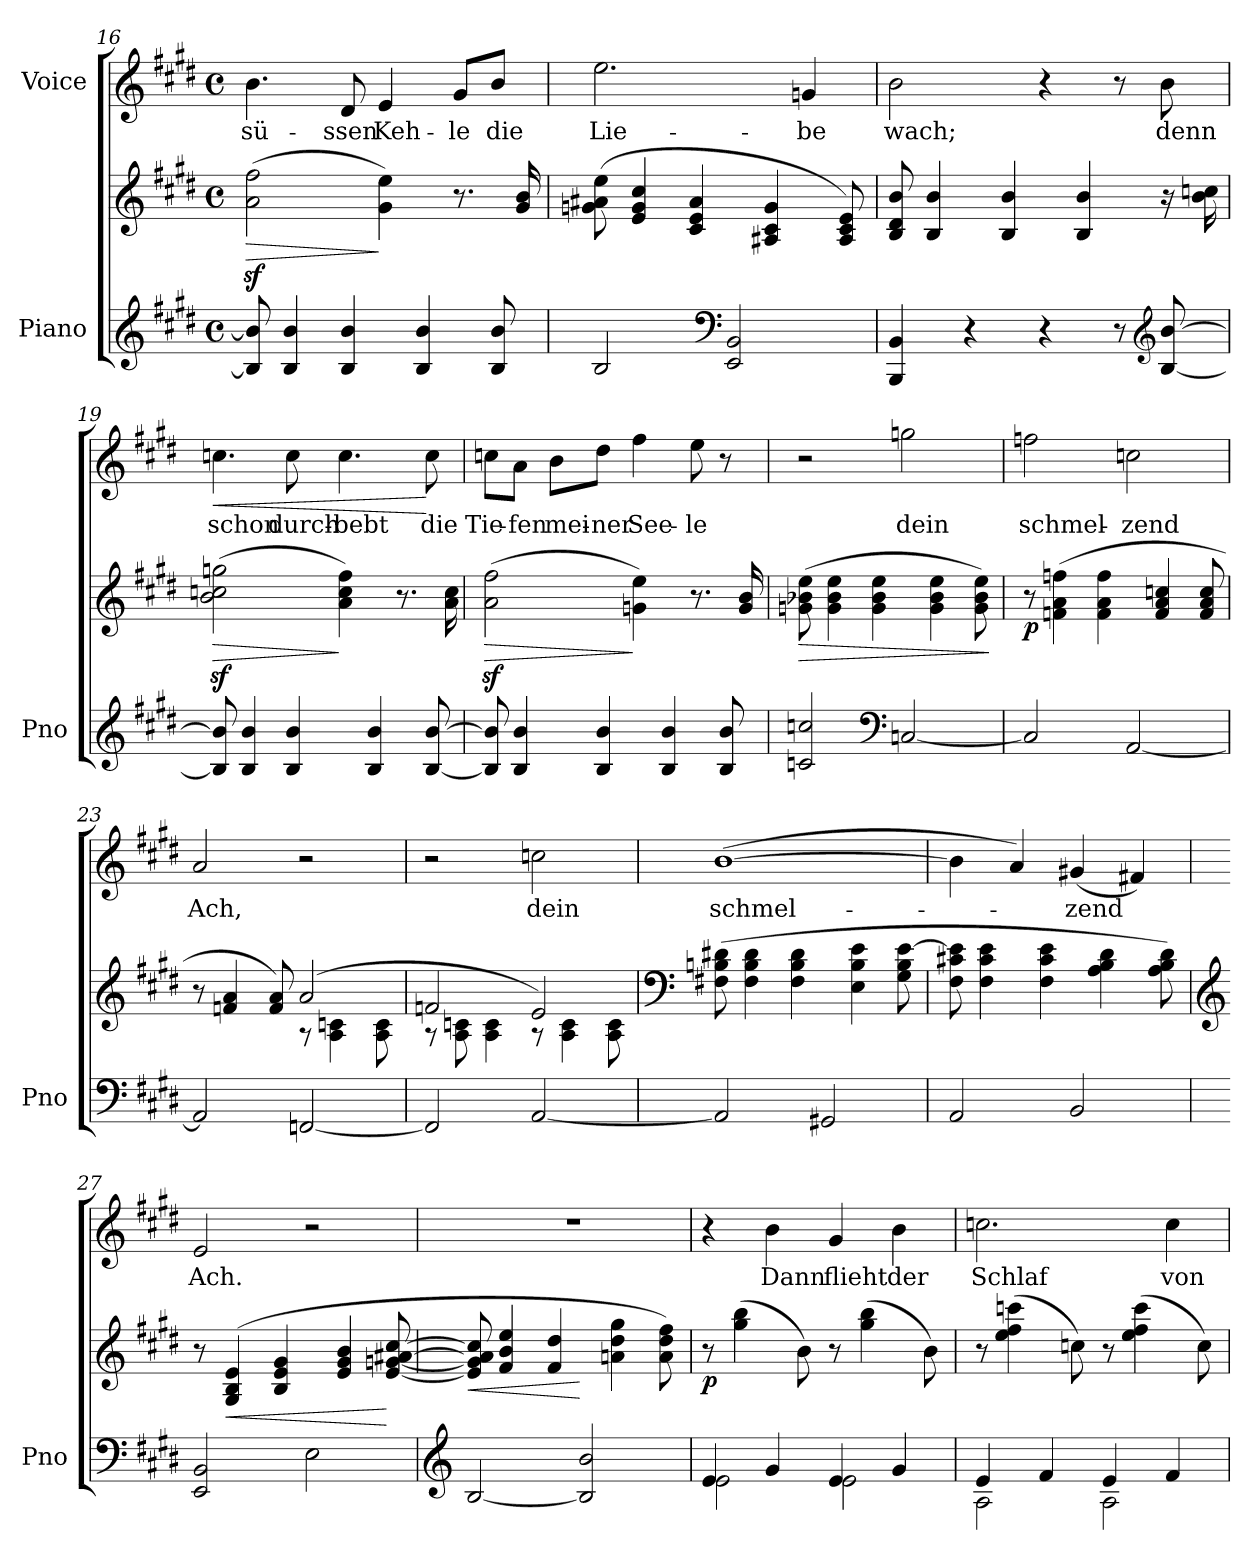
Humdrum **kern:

**kern	**kern	**dynam	**kern	**text	**dynam
*part2	*part2	*part2	*part1	*part1	*part1
*staff3	*staff2	*staff2/3	*staff1	*staff1	*staff1
*I"Piano	*	*	*I"Voice	*	*
*I'Pno	*	*	*	*	*
*clefG2	*clefG2	*	*clefG2	*	*
*k[f#c#g#d#]	*k[f#c#g#d#]	*	*k[f#c#g#d#]	*	*
*M4/4	*M4/4	*	*M4/4	*	*
*met(c)	*met(c)	*	*met(c)	*	*
=16	=16	=16	=16	=16	=16
!	!	!LO:HP:b	!	!	!
8B/] 8b/]	(2a\z< 2ff#\z<	>	4.b\	sü-	.
4B/ 4b/	.	.	.	.	.
4B/ 4b/	.	.	8d#/	-ssen	.
.	4g#\ 4ee\)	]	4e/	Keh-	.
4B/ 4b/	.	.	.	.	.
.	8.r	.	8g#/L	-le	.
8B/ 8b/	.	.	8b/J	die	.
.	16g#/ 16b/	.	.	.	.
=17	=17	=17	=17	=17	=17
2B/	(8gn\ 8a#X\ 8ee\	.	2.ee\	Lie-	.
.	4e/ 4g/ 4cc#/	.	.	.	.
.	4c#/ 4e/ 4a#/	.	.	.	.
*clefF4	*	*	*	*	*
2EE/ 2BB/	.	.	.	.	.
.	4A#X/ 4c#/ 4g/	.	.	.	.
.	.	.	4gn/	-be	.
.	8A#/ 8c#/ 8e/)	.	.	.	.
=18	=18	=18	=18	=18	=18
4BBB/ 4BB/	8B/ 8d#/ 8b/	.	2b\	wach;	.
.	4B/ 4b/	.	.	.	.
4r	.	.	.	.	.
.	4B/ 4b/	.	.	.	.
4r	.	.	4r	.	.
.	4B/ 4b/	.	.	.	.
8r	.	.	8r	.	.
*clefG2	*	*	*	*	*
[8B/ [8b/	16r	.	8b\	denn	.
.	16b\ 16ccn\	.	.	.	.
=19	=19	=19	=19	=19	=19
!	!	!LO:HP:b	!	!	!LO:HP:b
8B/] 8b/]	(2b\z< 2ccn\z< 2ggn\z<	>	4.ccn\	schon	<
4B/ 4b/	.	.	.	.	.
4B/ 4b/	.	.	8cc\	durch-	.
.	4a\ 4cc\ 4ff#\)	]	4.cc\	-bebt	.
4B/ 4b/	.	.	.	.	.
.	8.r	.	.	.	.
[8B/ [8b/	.	.	8cc\	die	[
.	16a\ 16cc\	.	.	.	.
=20	=20	=20	=20	=20	=20
!	!	!LO:HP:b	!	!	!
8B/] 8b/]	(2a\z< 2ff#\z<	>	8ccn\L	Tie-	.
4B/ 4b/	.	.	8a\J	-fen	.
.	.	.	8b\L	mei-	.
4B/ 4b/	.	.	8dd#\J	-ner	.
.	4gn\ 4ee\)	]	4ff#\	See-	.
4B/ 4b/	.	.	.	.	.
.	8.r	.	8ee\	-le	.
8B/ 8b/	.	.	8r	.	.
.	16g/ 16b/	.	.	.	.
=21	=21	=21	=21	=21	=21
!	!	!LO:HP:b	!	!	!
2cn/ 2ccn/	(8gn\ 8b-X\ 8ee\	>	2r	.	.
.	4g\ 4b-\ 4ee\	.	.	.	.
.	4g\ 4b-\ 4ee\	.	.	.	.
*clefF4	*	*	*	*	*
[2Cn/	.	.	2ggn\	dein	.
.	4g\ 4b-\ 4ee\	.	.	.	.
.	8g\ 8b-\ 8ee\)	.	.	.	.
.	.	]	.	.	.
=22	=22	=22	=22	=22	=22
!	!	!LO:DY:b	!	!	!
2C/]	8r	p	2ffn\	schmel-	.
.	(4fn\ 4a\ 4ffn\	.	.	.	.
.	4f\ 4a\ 4ff\	.	.	.	.
[2AA/	.	.	2ccn\	-zend	.
.	4f/ 4a/ 4ccn/	.	.	.	.
.	8f/ 8a/ 8cc/	.	.	.	.
=23	=23	=23	=23	=23	=23
*	*^	*	*	*	*
2AA/]	8r	2ryy	.	2a/	Ach,	.
.	4fn/ 4a/	.	.	.	.	.
.	8f/ 8a/)	.	.	.	.	.
[2FFn/	(2a/	8r	.	2r	.	.
.	.	4A\ 4cn\	.	.	.	.
.	.	8A\ 8c\	.	.	.	.
=24	=24	=24	=24	=24	=24	=24
2FF/]	2fn/	8r	.	2r	.	.
.	.	8A\ 8cn\	.	.	.	.
.	.	4A\ 4c\	.	.	.	.
[2AA/	2e/)	8r	.	2ccn\	dein	.
.	.	4A\ 4c\	.	.	.	.
.	.	8A\ 8c\	.	.	.	.
*	*v	*v	*	*	*	*
=25	=25	=25	=25	=25	=25
*	*clefF4	*	*	*	*
2AA/]	(8F#X\ 8Bn\ 8d#X\	.	([1b	schmel-	.
.	4F#\ 4B\ 4d#\	.	.	.	.
.	4F#\ 4B\ 4d#\	.	.	.	.
2GG#X/	.	.	.	.	.
.	4E\ 4B\ 4e\	.	.	.	.
.	8G#\ 8B\ [8e\	.	.	.	.
=26	=26	=26	=26	=26	=26
2AA/	8F#\ 8c#X\ 8e\]	.	4b\]	.	.
.	4F#\ 4c#\ 4e\	.	.	.	.
.	.	.	4a/)	.	.
.	4F#\ 4c#\ 4e\	.	.	.	.
2BB/	.	.	(4g#X/	-zend	.
.	4A\ 4B\ 4d#\	.	.	.	.
.	.	.	4f#X/)	.	.
.	8A\ 8B\ 8d#\)	.	.	.	.
=27	=27	=27	=27	=27	=27
*	*clefG2	*	*	*	*
2EE/ 2BB/	8r	.	2e/	Ach.	.
!	!	!LO:HP:b	!	!	!
.	(4G#/ 4B/ 4e/	<	.	.	.
.	4B/ 4e/ 4g#/	.	.	.	.
2E\	.	.	2r	.	.
.	4e/ 4g#/ 4b/	.	.	.	.
.	[8e/ [8gn/ [8a#X/ [8cc#/	[	.	.	.
=28	=28	=28	=28	=28	=28
*clefG2	*	*	*	*	*
!	!	!LO:HP:b	!	!	!
*	*^	*	*	*	*
[2B/	8e/] 8g/] 8a#/] 8cc#/]	2ryy	<	1r	.	.
.	4f#/ 4b/ 4ee/	.	.	.	.	.
.	4f#/ 4dd#/	.	.	.	.	.
2B/] 2b/	.	2ryy	[	.	.	.
.	4an\ 4dd#\ 4gg#\	.	.	.	.	.
.	8a\ 8dd#\ 8ff#\)	.	.	.	.	.
*	*v	*v	*	*	*	*
=29	=29	=29	=29	=29	=29
*^	*	*	*	*	*
!	!	!	!LO:DY:b	!	!	!
4e/	2e\	8r	p	4r	.	.
.	.	(4gg#\ 4bb\	.	.	.	.
4g#/	.	.	.	4b\	Dann	.
.	.	8b\)	.	.	.	.
4e/	2e\	8r	.	4g#/	flieht	.
.	.	(4gg#\ 4bb\	.	.	.	.
4g#/	.	.	.	4b\	der	.
.	.	8b\)	.	.	.	.
=30	=30	=30	=30	=30	=30	=30
4e/	2A\	8r	.	2.ccn\	Schlaf	.
.	.	(4ee\ 4ff#\ 4cccn\	.	.	.	.
4f#/	.	.	.	.	.	.
.	.	8ccn\)	.	.	.	.
4e/	2A\	8r	.	.	.	.
.	.	(4ee\ 4ff#\ 4ccc\	.	.	.	.
4f#/	.	.	.	4cc\	von	.
.	.	8cc\)	.	.	.	.
*v	*v	*	*	*	*	*
=	=	=	=	=	=
*-	*-	*-	*-	*-	*-
